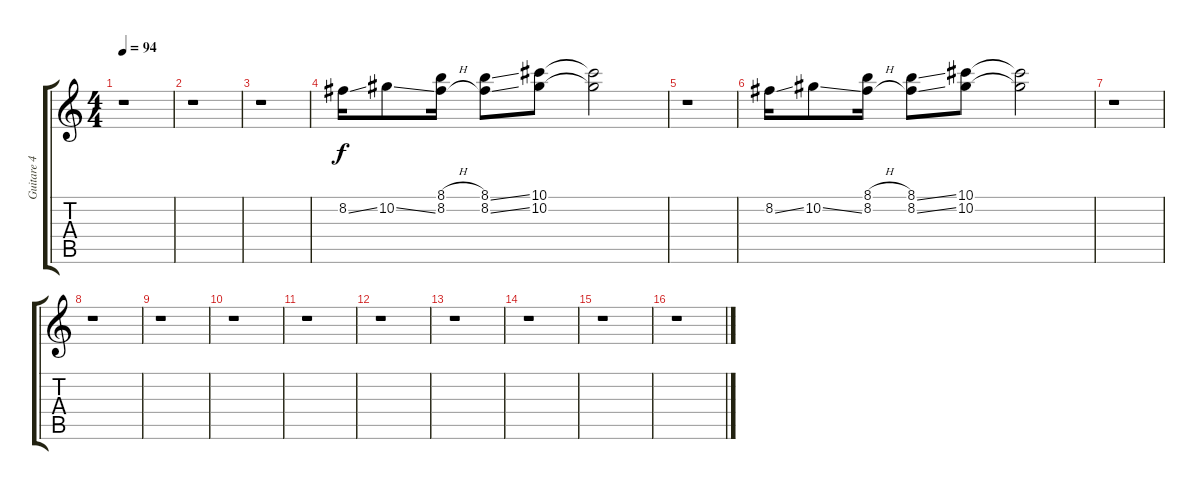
\track ("Guitare 4 (bottleneck)" "Guitare 4 ") {instrument acousticguitarsteel}
\staff {score tabs}
\tuning (Eb4 Bb3 Gb3 Db3 Ab2 Eb2) {hide}
\ts (4 4)
\tempo 94
\clef g2
\ks c
r.1{dy f instrument acousticguitarsteel} |
r.1 |
r.1 |
8.2{ss}.16 10.2{ss}.8 (8.1{h} 8.2{h}).16 (8.1{ss} 8.2{ss}).8 (10.1 10.2).8 (10.1{t} 10.2{t}).2 |
r.1 |
8.2{ss}.16 10.2{ss}.8 (8.1{h} 8.2{h}).16 (8.1{ss} 8.2{ss}).8 (10.1 10.2).8 (10.1{t} 10.2{t}).2 |
r.1 |
r.1 |
r.1 |
r.1 |
r.1 |
r.1 |
r.1 |
r.1 |
r.1 |
r.1
